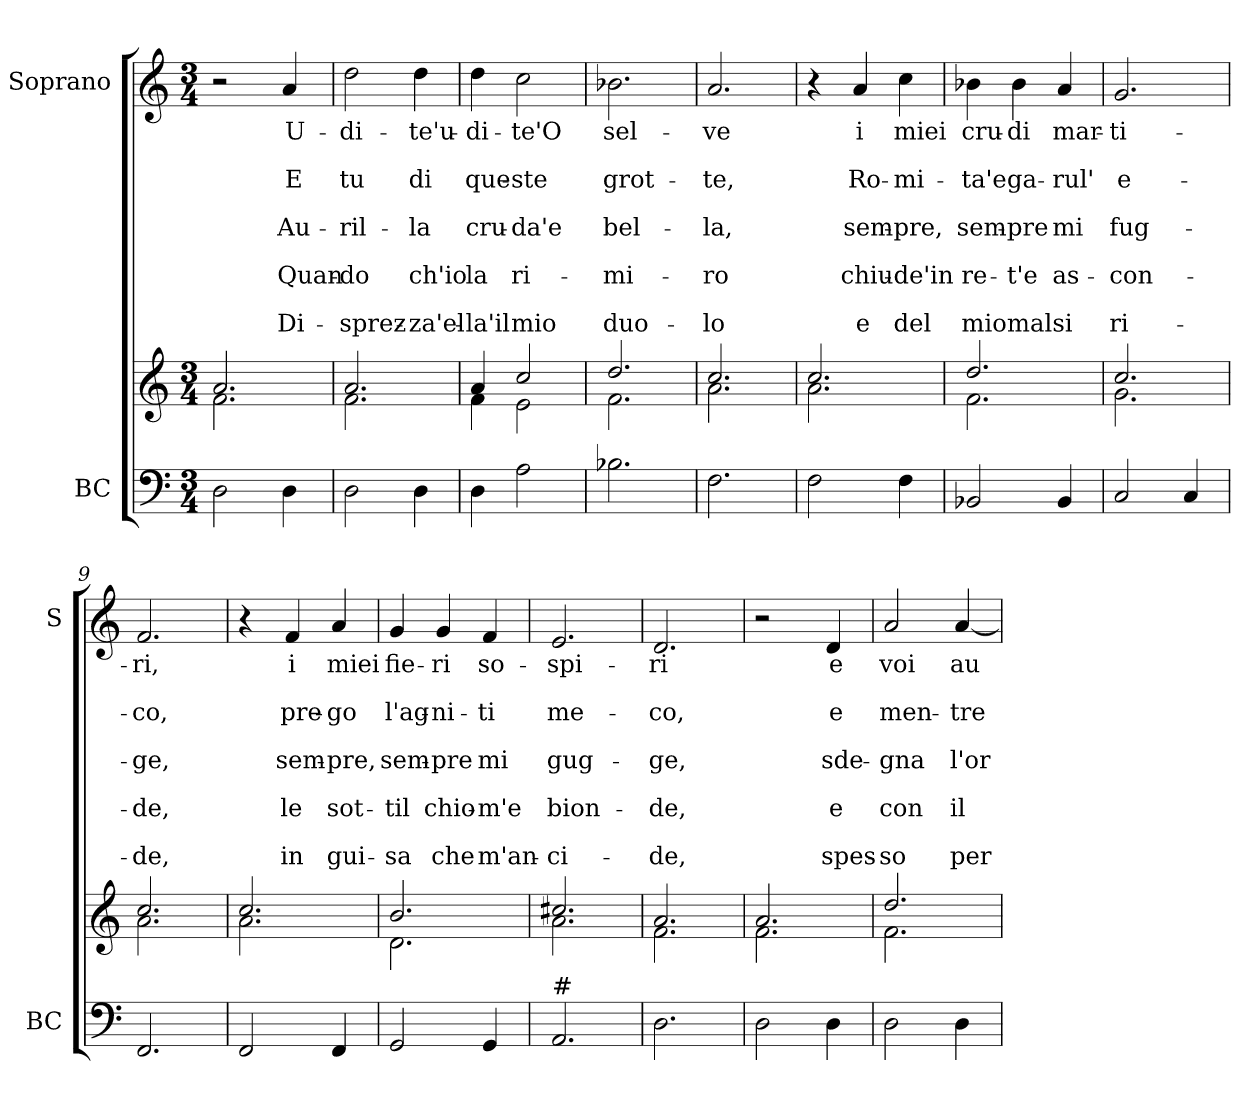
**kern	**kern	**kern	**text	**text	**text	**text	**text	**text	**text	**text	**text
*part2	*part2	*part1	*part1	*part1	*part1	*part1	*part1	*part1	*part1	*part1	*part1
*staff3	*staff2	*staff1	*staff1	*staff1	*staff1	*staff1	*staff1	*staff1	*staff1	*staff1	*staff1
*I"BC	*	*I"Soprano	*	*	*	*	*	*	*	*	*
*I'BC	*	*I'S	*	*	*	*	*	*	*	*	*
*clefF4	*clefG2	*clefG2	*	*	*	*	*	*	*	*	*
*k[]	*k[]	*k[]	*	*	*	*	*	*	*	*	*
*C:	*C:	*C:	*	*	*	*	*	*	*	*	*
*M3/4	*M3/4	*M3/4	*	*	*	*	*	*	*	*	*
=1	=1	=1	=1	=1	=1	=1	=1	=1	=1	=1	=1
*	*^	*	*	*	*	*	*	*	*	*	*
2D\	2.a/	2.f\	2r	.	.	.	.	.	.	.	.	.
!	!	!	!	!LO:LY:b	!	!LO:LY:b	!	!LO:LY:b	!	!LO:LY:b	!	!LO:LY:b
4D\	.	.	4a/	U-	.	E	.	Au-	.	Quan-	.	Di-
=2	=2	=2	=2	=2	=2	=2	=2	=2	=2	=2	=2	=2
!	!	!	!	!LO:LY:b	!	!LO:LY:b	!	!LO:LY:b	!	!LO:LY:b	!	!LO:LY:b
2D\	2.a/	2.f\	2dd\	-di-	.	tu	.	-ril-	.	-do	.	-sprez-
!	!	!	!	!LO:LY:b	!	!LO:LY:b	!	!LO:LY:b	!	!LO:LY:b	!	!LO:LY:b
4D\	.	.	4dd\	-te'u-	.	di	.	-la	.	ch'io	.	-za'el-
=3	=3	=3	=3	=3	=3	=3	=3	=3	=3	=3	=3	=3
!	!	!	!	!LO:LY:b	!	!LO:LY:b	!	!LO:LY:b	!	!LO:LY:b	!	!LO:LY:b
4D\	4a/	4f\	4dd\	-di-	.	que-	.	cru-	.	la	.	-la'il
!	!	!	!	!LO:LY:b	!	!LO:LY:b	!	!LO:LY:b	!	!LO:LY:b	!	!LO:LY:b
2A\	2cc/	2e\	2cc\	-te'O	.	-ste	.	-da'e	.	ri-	.	mio
=4	=4	=4	=4	=4	=4	=4	=4	=4	=4	=4	=4	=4
!	!	!	!	!LO:LY:b	!	!LO:LY:b	!	!LO:LY:b	!	!LO:LY:b	!	!LO:LY:b
2.B-X\	2.dd/	2.f\	2.b-X\	sel-	.	grot-	.	bel-	.	-mi-	.	duo-
=5	=5	=5	=5	=5	=5	=5	=5	=5	=5	=5	=5	=5
!	!	!	!	!LO:LY:b	!	!LO:LY:b	!	!LO:LY:b	!	!LO:LY:b	!	!LO:LY:b
2.F\	2.cc/	2.a\	2.a/	-ve	.	-te,	.	-la,	.	-ro	.	-lo
!!LO:LB:g=z
=6	=6	=6	=6	=6	=6	=6	=6	=6	=6	=6	=6	=6
2F\	2.cc/	2.a\	4r	.	.	.	.	.	.	.	.	.
!	!	!	!	!LO:LY:b	!	!LO:LY:b	!	!LO:LY:b	!	!LO:LY:b	!	!LO:LY:b
.	.	.	4a/	i	.	Ro-	.	sem-	.	chiu-	.	e
!	!	!	!	!LO:LY:b	!	!LO:LY:b	!	!LO:LY:b	!	!LO:LY:b	!	!LO:LY:b
4F\	.	.	4cc\	miei	.	-mi-	.	-pre,	.	-de'in	.	del
=7	=7	=7	=7	=7	=7	=7	=7	=7	=7	=7	=7	=7
!	!	!	!	!LO:LY:b	!	!LO:LY:b	!	!LO:LY:b	!	!LO:LY:b	!	!LO:LY:b
2BB-X/	2.dd/	2.f\	4b-X\	cru-	.	-ta'e	.	sem-	.	re-	.	mio
!	!	!	!	!LO:LY:b	!	!LO:LY:b	!	!LO:LY:b	!	!LO:LY:b	!	!LO:LY:b
.	.	.	4b-\	-di	.	ga-	.	-pre	.	-t'e	.	mal
!	!	!	!	!LO:LY:b	!	!LO:LY:b	!	!LO:LY:b	!	!LO:LY:b	!	!LO:LY:b
4BB-/	.	.	4a/	mar-	.	-rul'	.	mi	.	as-	.	si
=8	=8	=8	=8	=8	=8	=8	=8	=8	=8	=8	=8	=8
!	!	!	!	!LO:LY:b	!	!LO:LY:b	!	!LO:LY:b	!	!LO:LY:b	!	!LO:LY:b
2C/	2.cc/	2.g\	2.g/	-ti-	.	e-	.	fug-	.	-con-	.	ri-
4C/	.	.	.	.	.	.	.	.	.	.	.	.
=9	=9	=9	=9	=9	=9	=9	=9	=9	=9	=9	=9	=9
!	!	!	!	!LO:LY:b	!	!LO:LY:b	!	!LO:LY:b	!	!LO:LY:b	!	!LO:LY:b
2.FF/	2.cc/	2.a\	2.f/	-ri,	.	-co,	.	-ge,	.	-de,	.	-de,
=10	=10	=10	=10	=10	=10	=10	=10	=10	=10	=10	=10	=10
2FF/	2.cc/	2.a\	4r	.	.	.	.	.	.	.	.	.
!	!	!	!	!LO:LY:b	!	!LO:LY:b	!	!LO:LY:b	!	!LO:LY:b	!	!LO:LY:b
.	.	.	4f/	i	.	pre-	.	sem-	.	le	.	in
!	!	!	!	!LO:LY:b	!	!LO:LY:b	!	!LO:LY:b	!	!LO:LY:b	!	!LO:LY:b
4FF/	.	.	4a/	miei	.	-go	.	-pre,	.	sot-	.	gui-
=11	=11	=11	=11	=11	=11	=11	=11	=11	=11	=11	=11	=11
!	!	!	!	!LO:LY:b	!	!LO:LY:b	!	!LO:LY:b	!	!LO:LY:b	!	!LO:LY:b
2GG/	2.b/	2.d\	4g/	fie-	.	l'ag-	.	sem-	.	-til	.	-sa
!	!	!	!	!LO:LY:b	!	!LO:LY:b	!	!LO:LY:b	!	!LO:LY:b	!	!LO:LY:b
.	.	.	4g/	-ri	.	-ni-	.	-pre	.	chio-	.	che
!	!	!	!	!LO:LY:b	!	!LO:LY:b	!	!LO:LY:b	!	!LO:LY:b	!	!LO:LY:b
4GG/	.	.	4f/	so-	.	-ti	.	mi	.	-m'e	.	m'an-
!!LO:PB:g=z
=12	=12	=12	=12	=12	=12	=12	=12	=12	=12	=12	=12	=12
!LO:TX:a:t=#	!	!	!	!	!	!	!	!	!	!	!	!
!	!	!	!	!LO:LY:b	!	!LO:LY:b	!	!LO:LY:b	!	!LO:LY:b	!	!LO:LY:b
2.AA/	2.cc#X/	2.a\	2.e/	-spi-	.	me-	.	gug-	.	bion-	.	-ci-
=13	=13	=13	=13	=13	=13	=13	=13	=13	=13	=13	=13	=13
!	!	!	!	!LO:LY:b	!	!LO:LY:b	!	!LO:LY:b	!	!LO:LY:b	!	!LO:LY:b
2.D\	2.a/	2.f\	2.d/	-ri	.	-co,	.	-ge,	.	-de,	.	-de,
=14	=14	=14	=14	=14	=14	=14	=14	=14	=14	=14	=14	=14
2D\	2.a/	2.f\	2r	.	.	.	.	.	.	.	.	.
!	!	!	!	!LO:LY:b	!	!LO:LY:b	!	!LO:LY:b	!	!LO:LY:b	!	!LO:LY:b
4D\	.	.	4d/	e	.	e	.	sde-	.	e	.	spes-
=15	=15	=15	=15	=15	=15	=15	=15	=15	=15	=15	=15	=15
!	!	!	!	!LO:LY:b	!	!LO:LY:b	!	!LO:LY:b	!	!LO:LY:b	!	!LO:LY:b
2D\	2.dd/	2.f\	2a/	voi	.	men-	.	-gna	.	con	.	-so
!	!	!	!	!LO:LY:b	!	!LO:LY:b	!	!LO:LY:b	!	!LO:LY:b	!	!LO:LY:b
4D\	.	.	[4a/	au-	.	-tre	.	l'or-	.	il	.	per
*	*v	*v	*	*	*	*	*	*	*	*	*	*
=	=	=	=	=	=	=	=	=	=	=	=
*-	*-	*-	*-	*-	*-	*-	*-	*-	*-	*-	*-
